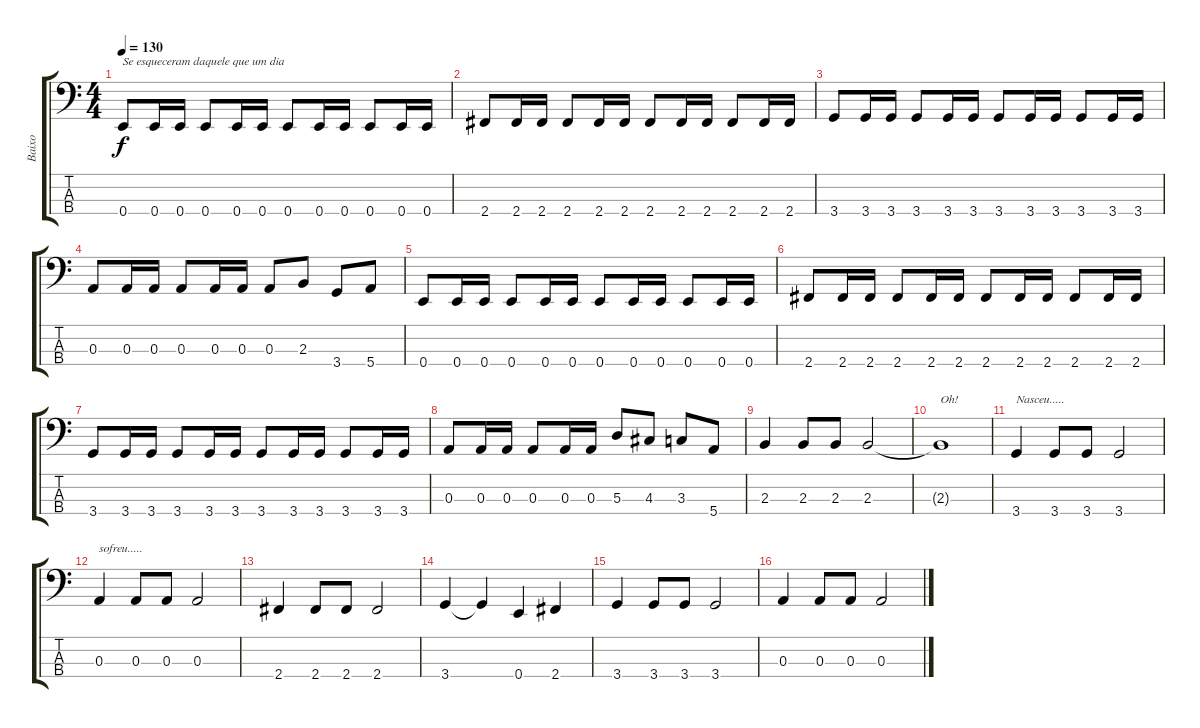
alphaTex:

\track ("Baixo" "Baixo") {instrument electricbassfinger}
\staff {score tabs}
\tuning (G2 D2 A1 E1) {hide}
\ts (4 4)
\tempo 130
\clef f4
\ks c
0.4.8{txt "Se esqueceram daquele que um dia" dy f} 0.4.16 0.4.16 0.4.8 0.4.16 0.4.16 0.4.8 0.4.16 0.4.16 0.4.8 0.4.16 0.4.16 |
2.4.8 2.4.16 2.4.16 2.4.8 2.4.16 2.4.16 2.4.8 2.4.16 2.4.16 2.4.8 2.4.16 2.4.16 |
3.4.8 3.4.16 3.4.16 3.4.8 3.4.16 3.4.16 3.4.8 3.4.16 3.4.16 3.4.8 3.4.16 3.4.16 |
0.3.8 0.3.16 0.3.16 0.3.8 0.3.16 0.3.16 0.3.8 2.3.8 3.4.8 5.4.8 |
0.4.8 0.4.16 0.4.16 0.4.8 0.4.16 0.4.16 0.4.8 0.4.16 0.4.16 0.4.8 0.4.16 0.4.16 |
2.4.8 2.4.16 2.4.16 2.4.8 2.4.16 2.4.16 2.4.8 2.4.16 2.4.16 2.4.8 2.4.16 2.4.16 |
3.4.8 3.4.16 3.4.16 3.4.8 3.4.16 3.4.16 3.4.8 3.4.16 3.4.16 3.4.8 3.4.16 3.4.16 |
0.3.8 0.3.16 0.3.16 0.3.8 0.3.16 0.3.16 5.3.8 4.3.8 3.3.8 5.4.8 |
2.3.4 2.3.8 2.3.8 2.3.2 |
2.3{t}.1{txt "Oh!"} |
3.4.4{txt "Nasceu....."} 3.4.8 3.4.8 3.4.2 |
0.3.4{txt "sofreu....."} 0.3.8 0.3.8 0.3.2 |
2.4.4 2.4.8 2.4.8 2.4.2 |
3.4.4 3.4{t}.4 0.4.4 2.4.4 |
3.4.4 3.4.8 3.4.8 3.4.2 |
0.3.4 0.3.8 0.3.8 0.3.2
